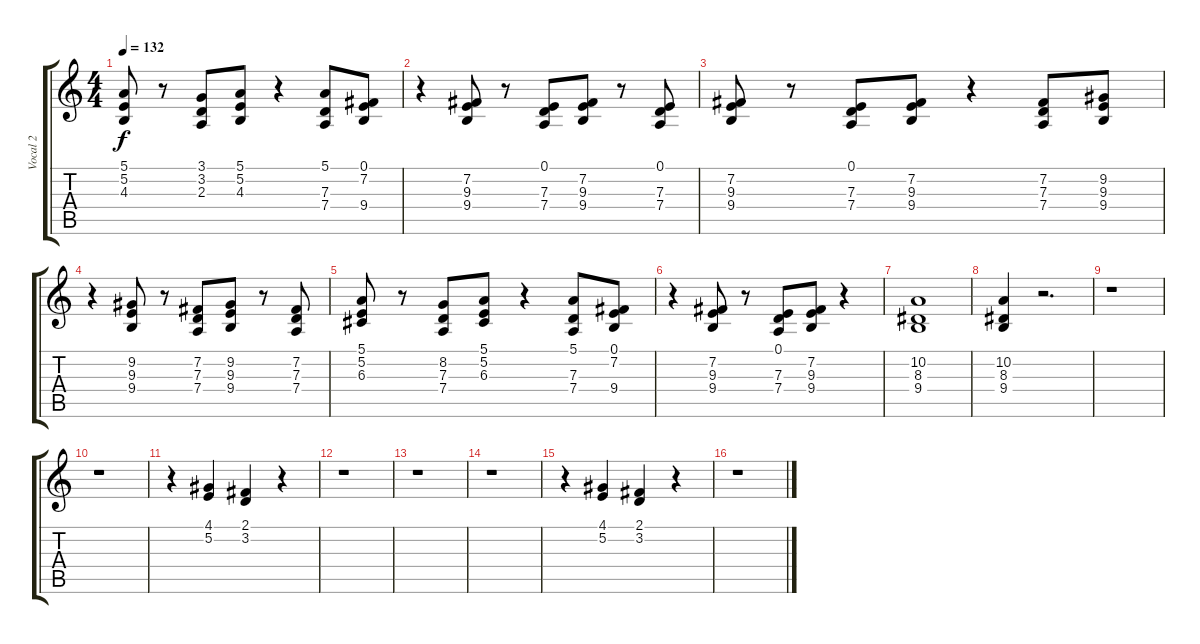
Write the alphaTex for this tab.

\track ("Vocal 2" "Vocal 2") {instrument lead2sawtooth}
\staff {score tabs}
\tuning (E4 B3 G3 D3 A2 E2) {hide}
\ts (4 4)
\tempo 132
\clef g2
\ks c
(5.1 5.2 4.3).8{dy f} r.8 (3.1 3.2 2.3).8 (5.1 5.2 4.3).8 r.4 (5.1 7.3 7.4).8 (0.1 7.2 9.4).8 |
r.4 (7.2 9.3 9.4).8 r.8 (0.1 7.3 7.4).8 (7.2 9.3 9.4).8 r.8 (0.1 7.3 7.4).8 |
(7.2 9.3 9.4).8 r.8 (0.1 7.3 7.4).8 (7.2 9.3 9.4).8 r.4 (7.2 7.3 7.4).8 (9.2 9.3 9.4).8 |
r.4 (9.2 9.3 9.4).8 r.8 (7.2 7.3 7.4).8 (9.2 9.3 9.4).8 r.8 (7.2 7.3 7.4).8 |
(5.1 5.2 6.3).8 r.8 (8.2 7.3 7.4).8 (5.1 5.2 6.3).8 r.4 (5.1 7.3 7.4).8 (0.1 7.2 9.4).8 |
r.4 (7.2 9.3 9.4).8 r.8 (0.1 7.3 7.4).8 (7.2 9.3 9.4).8 r.4 |
(10.2 8.3 9.4).1{volume 7} |
(10.2 8.3 9.4).4{volume 12} r.2{d} |
r.1 |
r.1 |
r.4 (4.1 5.2).4 (2.1 3.2).4 r.4 |
r.1 |
r.1 |
r.1 |
r.4 (4.1 5.2).4 (2.1 3.2).4 r.4 |
r.1
